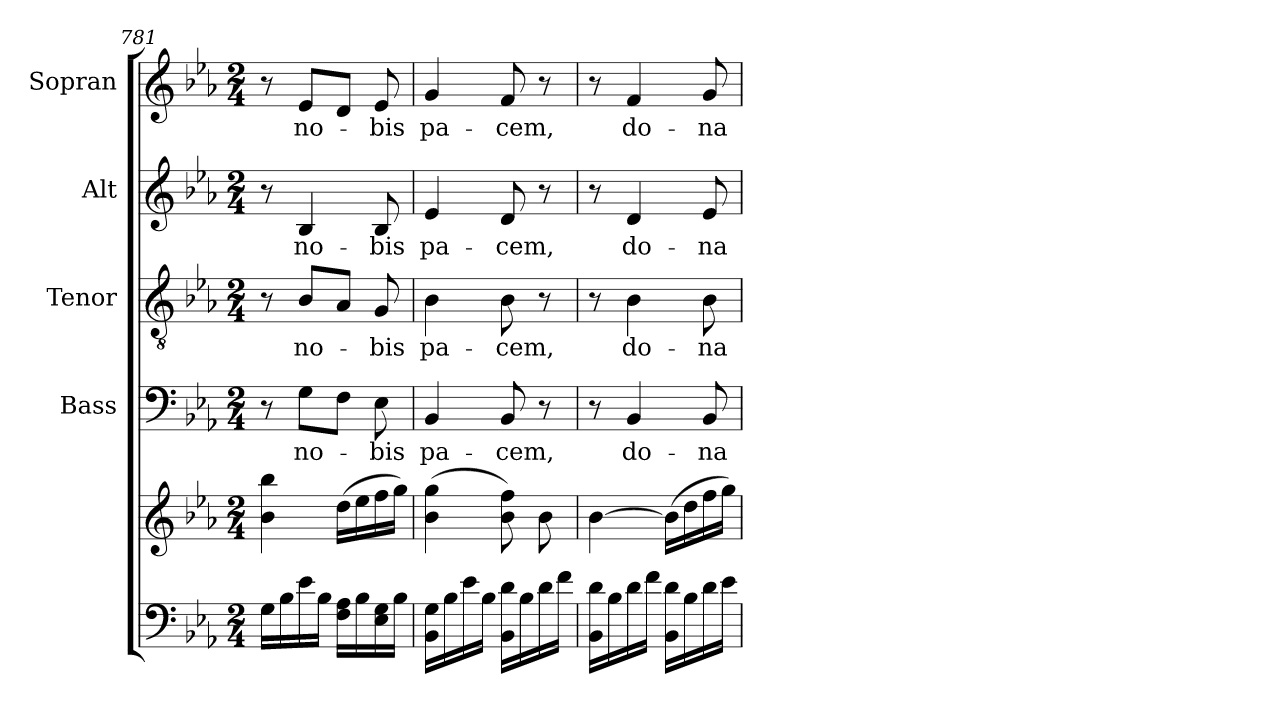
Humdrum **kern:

**kern	**kern	**kern	**text	**kern	**text	**kern	**text	**kern	**text
*part5	*part5	*part4	*part4	*part3	*part3	*part2	*part2	*part1	*part1
*staff6	*staff5	*staff4	*staff4	*staff3	*staff3	*staff2	*staff2	*staff1	*staff1
*	*	*I"Bass	*	*I"Tenor	*	*I"Alt	*	*I"Sopran	*
*	*	*I'B.	*	*I'T.	*	*I'A.	*	*I'S.	*
*clefF4	*clefG2	*clefF4	*	*clefGv2	*	*clefG2	*	*clefG2	*
*k[b-e-a-]	*k[b-e-a-]	*k[b-e-a-]	*	*k[b-e-a-]	*	*k[b-e-a-]	*	*k[b-e-a-]	*
*E-:	*E-:	*E-:	*	*E-:	*	*E-:	*	*E-:	*
*M2/4	*M2/4	*M2/4	*	*M2/4	*	*M2/4	*	*M2/4	*
=781	=781	=781	=781	=781	=781	=781	=781	=781	=781
16G\LL	4b-\ 4bb-\	8r	.	8r	.	8r	.	8r	.
16B-\	.	.	.	.	.	.	.	.	.
!	!	!	!LO:LY:b	!	!LO:LY:b	!	!LO:LY:b	!	!LO:LY:b
16e-\	.	8G\L	no-	8B-/L	no-	4B-/	no-	8e-/L	no-
16B-\JJ	.	.	.	.	.	.	.	.	.
16F\ 16A-\LL	(>16dd\LL	8F\J	.	8A-/J	.	.	.	8d/J	.
16B-\	16ee-\	.	.	.	.	.	.	.	.
!	!	!	!LO:LY:b	!	!LO:LY:b	!	!LO:LY:b	!	!LO:LY:b
16E-\ 16G\	16ff\	8E-\	-bis	8G/	-bis	8B-/	-bis	8e-/	-bis
16B-\JJ	16gg\JJ)	.	.	.	.	.	.	.	.
=782	=782	=782	=782	=782	=782	=782	=782	=782	=782
!	!	!	!LO:LY:b	!	!LO:LY:b	!	!LO:LY:b	!	!LO:LY:b
16BB-\ 16G\LL	(>4b-\ 4gg\	4BB-/	pa-	4B-\	pa-	4e-/	pa-	4g/	pa-
16B-\	.	.	.	.	.	.	.	.	.
16e-\	.	.	.	.	.	.	.	.	.
16B-\JJ	.	.	.	.	.	.	.	.	.
!	!	!	!LO:LY:b	!	!LO:LY:b	!	!LO:LY:b	!	!LO:LY:b
16BB-\ 16d\LL	8b-\ 8ff\)	8BB-/	-cem,	8B-\	-cem,	8d/	-cem,	8f/	-cem,
16B-\	.	.	.	.	.	.	.	.	.
16d\	8b-\	8r	.	8r	.	8r	.	8r	.
16f\JJ	.	.	.	.	.	.	.	.	.
!!LO:LB:g=z
=783	=783	=783	=783	=783	=783	=783	=783	=783	=783
16BB-\ 16d\LL	[4b-\	8r	.	8r	.	8r	.	8r	.
16B-\	.	.	.	.	.	.	.	.	.
!	!	!	!LO:LY:b	!	!LO:LY:b	!	!LO:LY:b	!	!LO:LY:b
16d\	.	4BB-/	do-	4B-\	do-	4d/	do-	4f/	do-
16f\JJ	.	.	.	.	.	.	.	.	.
16BB-\ 16d\LL	(>16b-\LL]	.	.	.	.	.	.	.	.
16B-\	16dd\	.	.	.	.	.	.	.	.
!	!	!	!LO:LY:b	!	!LO:LY:b	!	!LO:LY:b	!	!LO:LY:b
16d\	16ff\	8BB-/	-na	8B-\	-na	8e-/	-na	8g/	-na
16e-\JJ	16gg\JJ)	.	.	.	.	.	.	.	.
=	=	=	=	=	=	=	=	=	=
*-	*-	*-	*-	*-	*-	*-	*-	*-	*-
